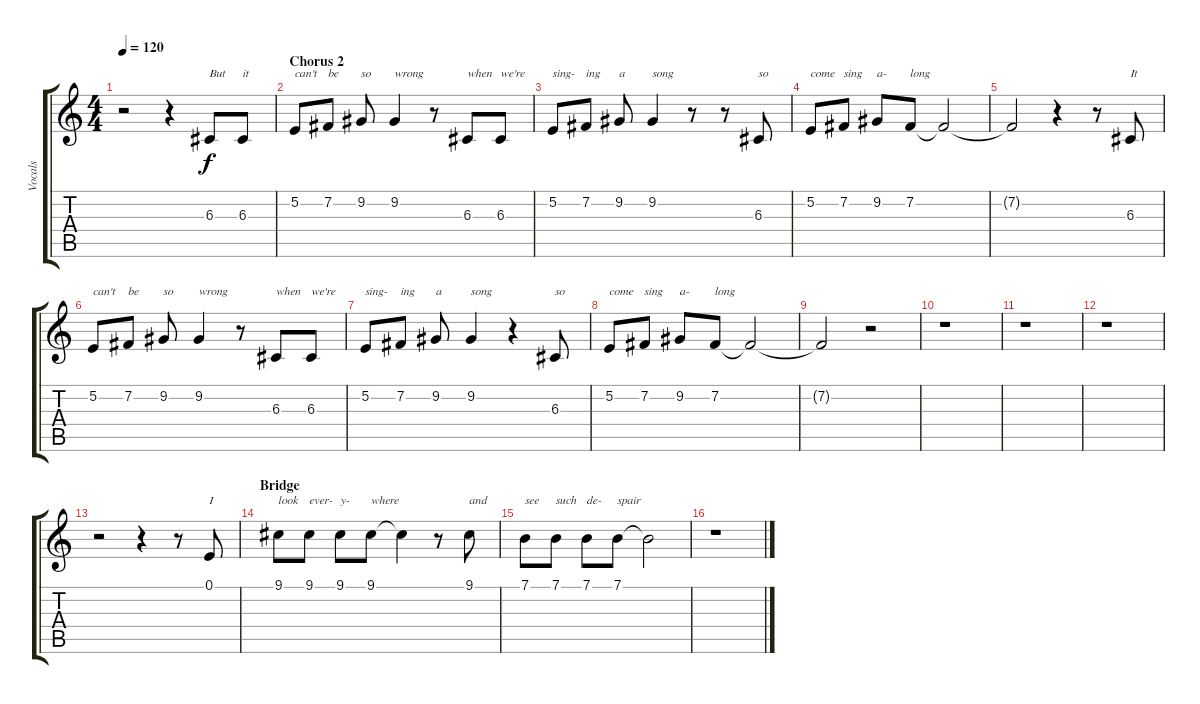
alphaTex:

\track ("Vocals" "Vocals") {instrument synthvoice}
\staff {score tabs}
\tuning (E4 B3 G3 D3 A2 E2) {hide}
\ts (4 4)
\tempo 120
\clef g2
\ks c
r.2{dy f} r.4 6.3.8{txt "But"} 6.3.8{txt "it"} |
\section ("" "Chorus 2")
5.2.8{txt "can't"} 7.2.8{txt "be"} 9.2.8{txt "so"} 9.2.4{txt "wrong"} r.8 6.3.8{txt "when"} 6.3.8{txt "we're"} |
5.2.8{txt "sing-"} 7.2.8{txt "ing"} 9.2.8{txt "a"} 9.2.4{txt "song"} r.8 r.8 6.3.8{txt "so"} |
5.2.8{txt "come"} 7.2.8{txt "sing"} 9.2.8{txt "a-"} 7.2.8{txt "long"} 7.2{t}.2 |
7.2{t}.2 r.4 r.8 6.3.8{txt "It"} |
5.2.8{txt "can't"} 7.2.8{txt "be"} 9.2.8{txt "so"} 9.2.4{txt "wrong"} r.8 6.3.8{txt "when"} 6.3.8{txt "we're"} |
5.2.8{txt "sing-"} 7.2.8{txt "ing"} 9.2.8{txt "a"} 9.2.4{txt "song"} r.4 6.3.8{txt "so"} |
5.2.8{txt "come"} 7.2.8{txt "sing"} 9.2.8{txt "a-"} 7.2.8{txt "long"} 7.2{t}.2 |
7.2{t}.2 r.2 |
r.1 |
r.1 |
r.1 |
r.2 r.4 r.8 0.1.8{txt "I"} |
\section ("" "Bridge")
9.1.8{txt "look"} 9.1.8{txt "ever-"} 9.1.8{txt "y-"} 9.1.8{txt "where"} 9.1{t}.4 r.8 9.1.8{txt "and"} |
7.1.8{txt "see"} 7.1.8{txt "such"} 7.1.8{txt "de-"} 7.1.8{txt "spair"} 7.1{t}.2 |
r.1
